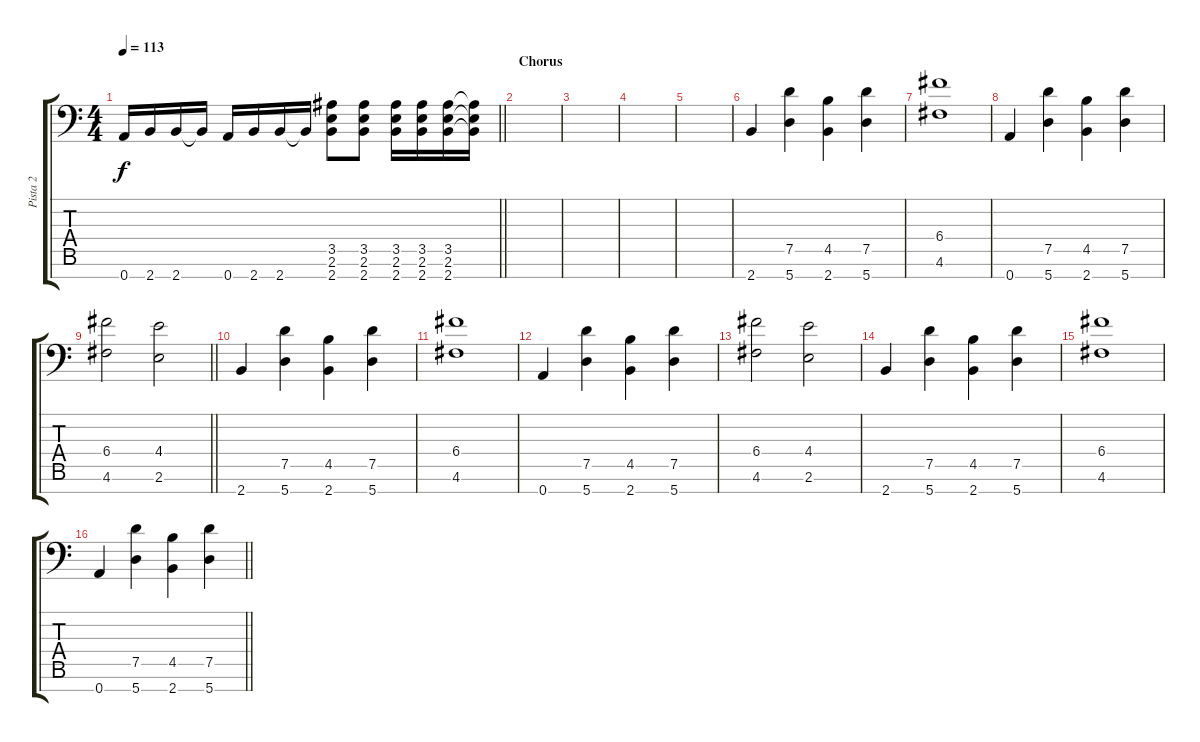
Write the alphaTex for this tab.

\track ("Pista 2" "Pista 2") {instrument overdrivenguitar}
\staff {score tabs}
\tuning (D4 A3 F3 C3 G2 D2 A1) {hide}
\ts (4 4)
\tempo 113
\clef f4
\barLineRight lightlight
\ks c
0.7.16{dy f} 2.7.16 2.7.16 2.7{t}.16 0.7.16 2.7.16 2.7.16 2.7{t}.16 (3.5 2.6 2.7).8 (3.5 2.6 2.7).8 (3.5 2.6 2.7).16 (3.5 2.6 2.7).16 (3.5 2.6 2.7).16 (3.5{t} 2.6{t} 2.7{t}).16 |
\section ("" "Chorus")
|
|
|
|
2.7.4 (7.5 5.7).4 (4.5 2.7).4 (7.5 5.7).4 |
(6.4 4.6).1 |
0.7.4 (7.5 5.7).4 (4.5 2.7).4 (7.5 5.7).4 |
\barLineRight lightlight
(6.4 4.6).2 (4.4 2.6).2 |
2.7.4 (7.5 5.7).4 (4.5 2.7).4 (7.5 5.7).4 |
(6.4 4.6).1 |
0.7.4 (7.5 5.7).4 (4.5 2.7).4 (7.5 5.7).4 |
(6.4 4.6).2 (4.4 2.6).2 |
2.7.4 (7.5 5.7).4 (4.5 2.7).4 (7.5 5.7).4 |
(6.4 4.6).1 |
\barLineRight lightlight
0.7.4 (7.5 5.7).4 (4.5 2.7).4 (7.5 5.7).4
